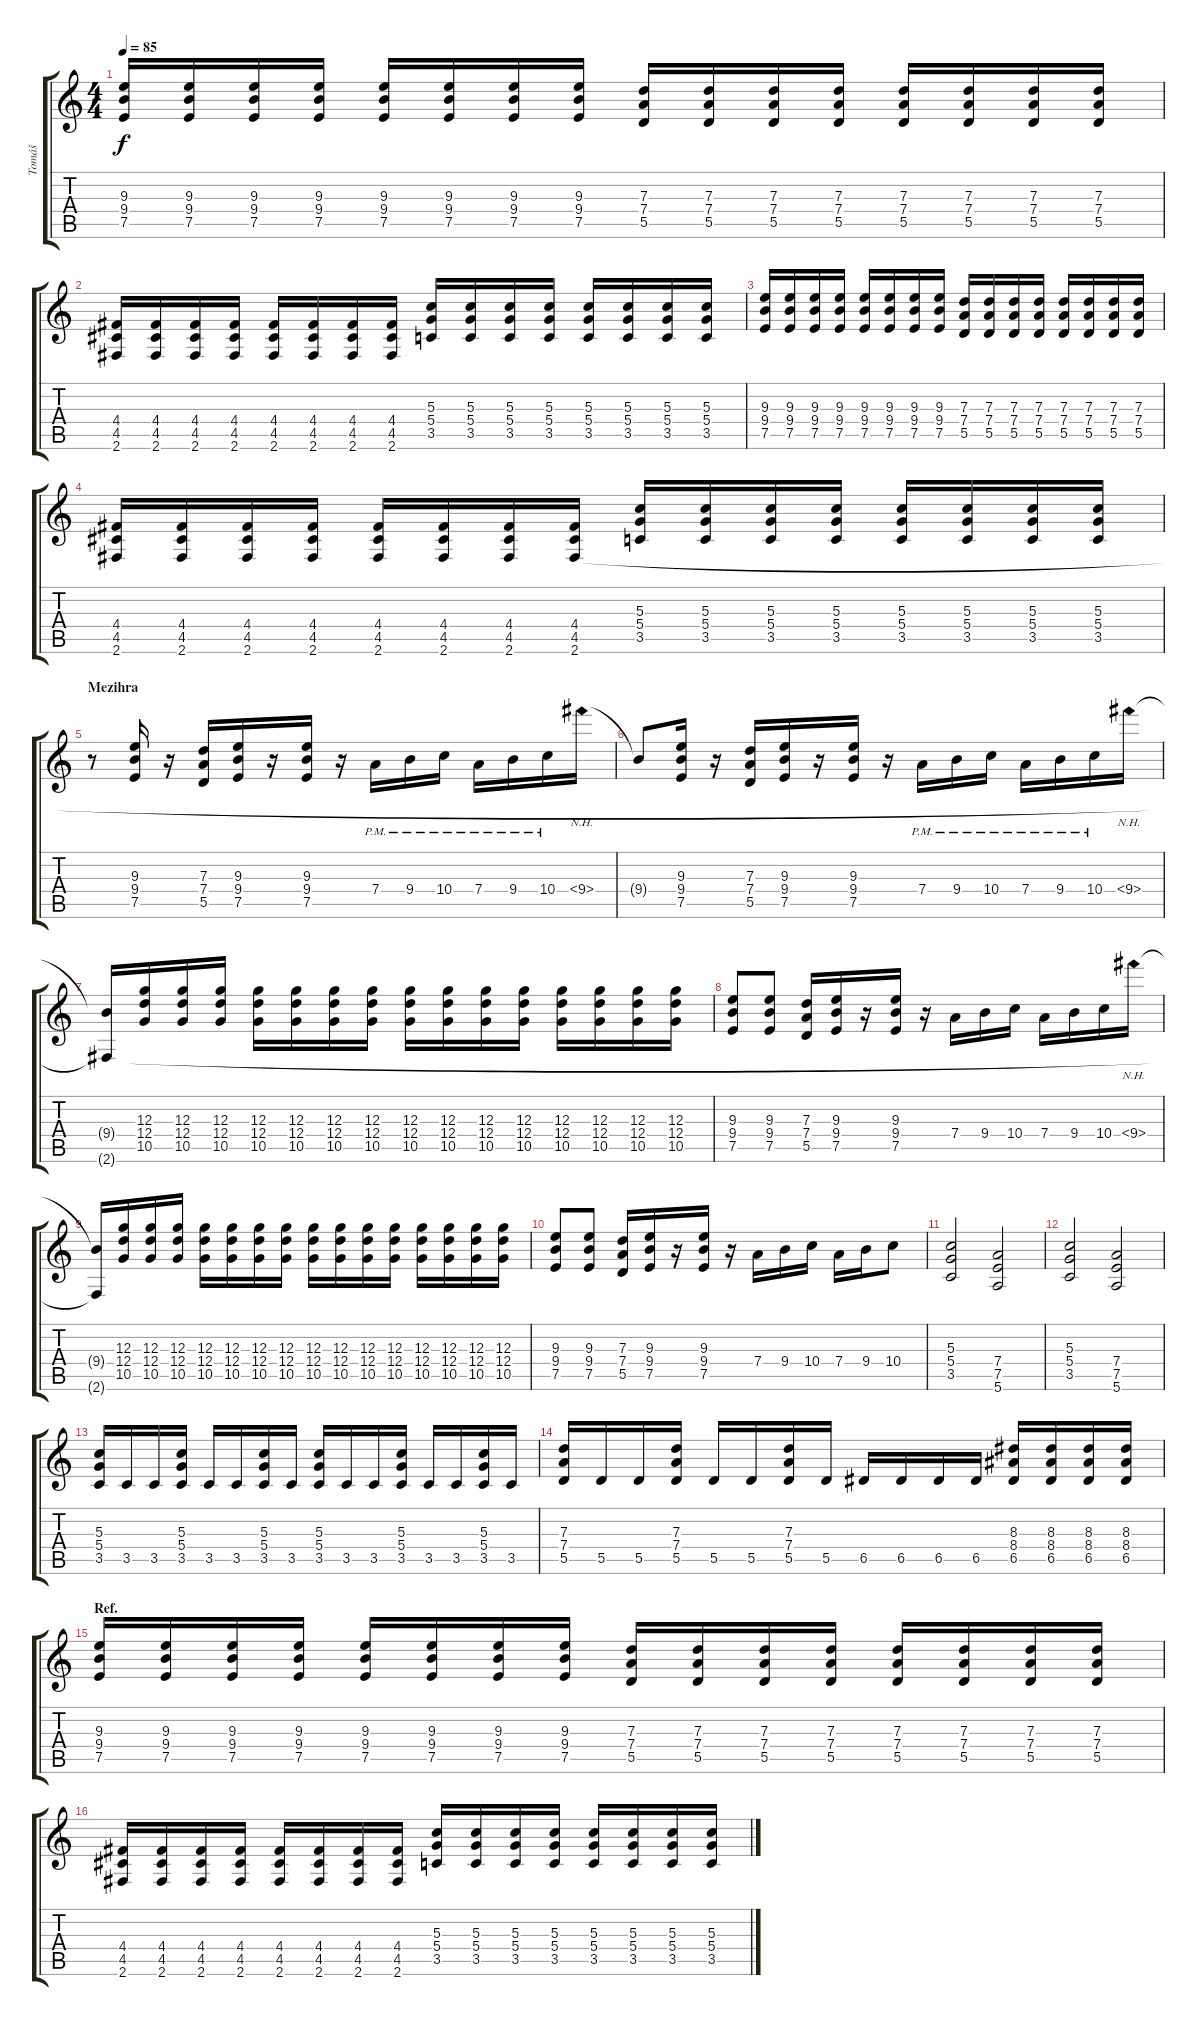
\track ("Tomáš" "Tomáš") {instrument distortionguitar}
\staff {score tabs}
\tuning (E4 B3 G3 D3 A2 E2) {hide}
\ts (4 4)
\tempo 85
\clef g2
\ks c
(9.3 9.4 7.5).16{dy f} (9.3 9.4 7.5).16 (9.3 9.4 7.5).16 (9.3 9.4 7.5).16 (9.3 9.4 7.5).16 (9.3 9.4 7.5).16 (9.3 9.4 7.5).16 (9.3 9.4 7.5).16 (7.3 7.4 5.5).16 (7.3 7.4 5.5).16 (7.3 7.4 5.5).16 (7.3 7.4 5.5).16 (7.3 7.4 5.5).16 (7.3 7.4 5.5).16 (7.3 7.4 5.5).16 (7.3 7.4 5.5).16 |
(4.4 4.5 2.6).16 (4.4 4.5 2.6).16 (4.4 4.5 2.6).16 (4.4 4.5 2.6).16 (4.4 4.5 2.6).16 (4.4 4.5 2.6).16 (4.4 4.5 2.6).16 (4.4 4.5 2.6).16 (5.3 5.4 3.5).16 (5.3 5.4 3.5).16 (5.3 5.4 3.5).16 (5.3 5.4 3.5).16 (5.3 5.4 3.5).16 (5.3 5.4 3.5).16 (5.3 5.4 3.5).16 (5.3 5.4 3.5).16 |
(9.3 9.4 7.5).16 (9.3 9.4 7.5).16 (9.3 9.4 7.5).16 (9.3 9.4 7.5).16 (9.3 9.4 7.5).16 (9.3 9.4 7.5).16 (9.3 9.4 7.5).16 (9.3 9.4 7.5).16 (7.3 7.4 5.5).16 (7.3 7.4 5.5).16 (7.3 7.4 5.5).16 (7.3 7.4 5.5).16 (7.3 7.4 5.5).16 (7.3 7.4 5.5).16 (7.3 7.4 5.5).16 (7.3 7.4 5.5).16 |
(4.4 4.5 2.6).16 (4.4 4.5 2.6).16 (4.4 4.5 2.6).16 (4.4 4.5 2.6).16 (4.4 4.5 2.6).16 (4.4 4.5 2.6).16 (4.4 4.5 2.6).16 (4.4 4.5 2.6).16 (5.3 5.4 3.5).16 (5.3 5.4 3.5).16 (5.3 5.4 3.5).16 (5.3 5.4 3.5).16 (5.3 5.4 3.5).16 (5.3 5.4 3.5).16 (5.3 5.4 3.5).16 (5.3 5.4 3.5).16 |
\section ("" "Mezihra")
r.8 (9.3 9.4 7.5).16 r.16 (7.3 7.4 5.5).16 (9.3 9.4 7.5).16 r.16 (9.3 9.4 7.5).16 r.16 7.4{pm}.16 9.4{pm}.16 10.4{pm}.16 7.4{pm}.16 9.4{pm}.16 10.4{pm}.16 9.4{nh}.16 |
9.4{t}.8 (9.3 9.4 7.5).16 r.16 (7.3 7.4 5.5).16 (9.3 9.4 7.5).16 r.16 (9.3 9.4 7.5).16 r.16 7.4{pm}.16 9.4{pm}.16 10.4{pm}.16 7.4{pm}.16 9.4{pm}.16 10.4{pm}.16 9.4{nh}.16 |
(9.4{t} 2.6{t}).16 (12.3 12.4 10.5).16 (12.3 12.4 10.5).16 (12.3 12.4 10.5).16 (12.3 12.4 10.5).16 (12.3 12.4 10.5).16 (12.3 12.4 10.5).16 (12.3 12.4 10.5).16 (12.3 12.4 10.5).16 (12.3 12.4 10.5).16 (12.3 12.4 10.5).16 (12.3 12.4 10.5).16 (12.3 12.4 10.5).16 (12.3 12.4 10.5).16 (12.3 12.4 10.5).16 (12.3 12.4 10.5).16 |
(9.3 9.4 7.5).8 (9.3 9.4 7.5).8 (7.3 7.4 5.5).16 (9.3 9.4 7.5).16 r.16 (9.3 9.4 7.5).16 r.16 7.4.16 9.4.16 10.4.16 7.4.16 9.4.16 10.4.16 9.4{nh}.16 |
(9.4{t} 2.6{t}).16 (12.3 12.4 10.5).16 (12.3 12.4 10.5).16 (12.3 12.4 10.5).16 (12.3 12.4 10.5).16 (12.3 12.4 10.5).16 (12.3 12.4 10.5).16 (12.3 12.4 10.5).16 (12.3 12.4 10.5).16 (12.3 12.4 10.5).16 (12.3 12.4 10.5).16 (12.3 12.4 10.5).16 (12.3 12.4 10.5).16 (12.3 12.4 10.5).16 (12.3 12.4 10.5).16 (12.3 12.4 10.5).16 |
(9.3 9.4 7.5).8 (9.3 9.4 7.5).8 (7.3 7.4 5.5).16 (9.3 9.4 7.5).16 r.16 (9.3 9.4 7.5).16 r.16 7.4.16 9.4.16 10.4.16 7.4.16 9.4.16 10.4.8 |
(5.3 5.4 3.5).2 (7.4 7.5 5.6).2 |
(5.3 5.4 3.5).2 (7.4 7.5 5.6).2 |
(5.3 5.4 3.5).16 3.5.16 3.5.16 (5.3 5.4 3.5).16 3.5.16 3.5.16 (5.3 5.4 3.5).16 3.5.16 (5.3 5.4 3.5).16 3.5.16 3.5.16 (5.3 5.4 3.5).16 3.5.16 3.5.16 (5.3 5.4 3.5).16 3.5.16 |
(7.3 7.4 5.5).16 5.5.16 5.5.16 (7.3 7.4 5.5).16 5.5.16 5.5.16 (7.3 7.4 5.5).16 5.5.16 6.5.16 6.5.16 6.5.16 6.5.16 (8.3 8.4 6.5).16 (8.3 8.4 6.5).16 (8.3 8.4 6.5).16 (8.3 8.4 6.5).16 |
\section ("" "Ref.")
(9.3 9.4 7.5).16 (9.3 9.4 7.5).16 (9.3 9.4 7.5).16 (9.3 9.4 7.5).16 (9.3 9.4 7.5).16 (9.3 9.4 7.5).16 (9.3 9.4 7.5).16 (9.3 9.4 7.5).16 (7.3 7.4 5.5).16 (7.3 7.4 5.5).16 (7.3 7.4 5.5).16 (7.3 7.4 5.5).16 (7.3 7.4 5.5).16 (7.3 7.4 5.5).16 (7.3 7.4 5.5).16 (7.3 7.4 5.5).16 |
(4.4 4.5 2.6).16 (4.4 4.5 2.6).16 (4.4 4.5 2.6).16 (4.4 4.5 2.6).16 (4.4 4.5 2.6).16 (4.4 4.5 2.6).16 (4.4 4.5 2.6).16 (4.4 4.5 2.6).16 (5.3 5.4 3.5).16 (5.3 5.4 3.5).16 (5.3 5.4 3.5).16 (5.3 5.4 3.5).16 (5.3 5.4 3.5).16 (5.3 5.4 3.5).16 (5.3 5.4 3.5).16 (5.3 5.4 3.5).16
